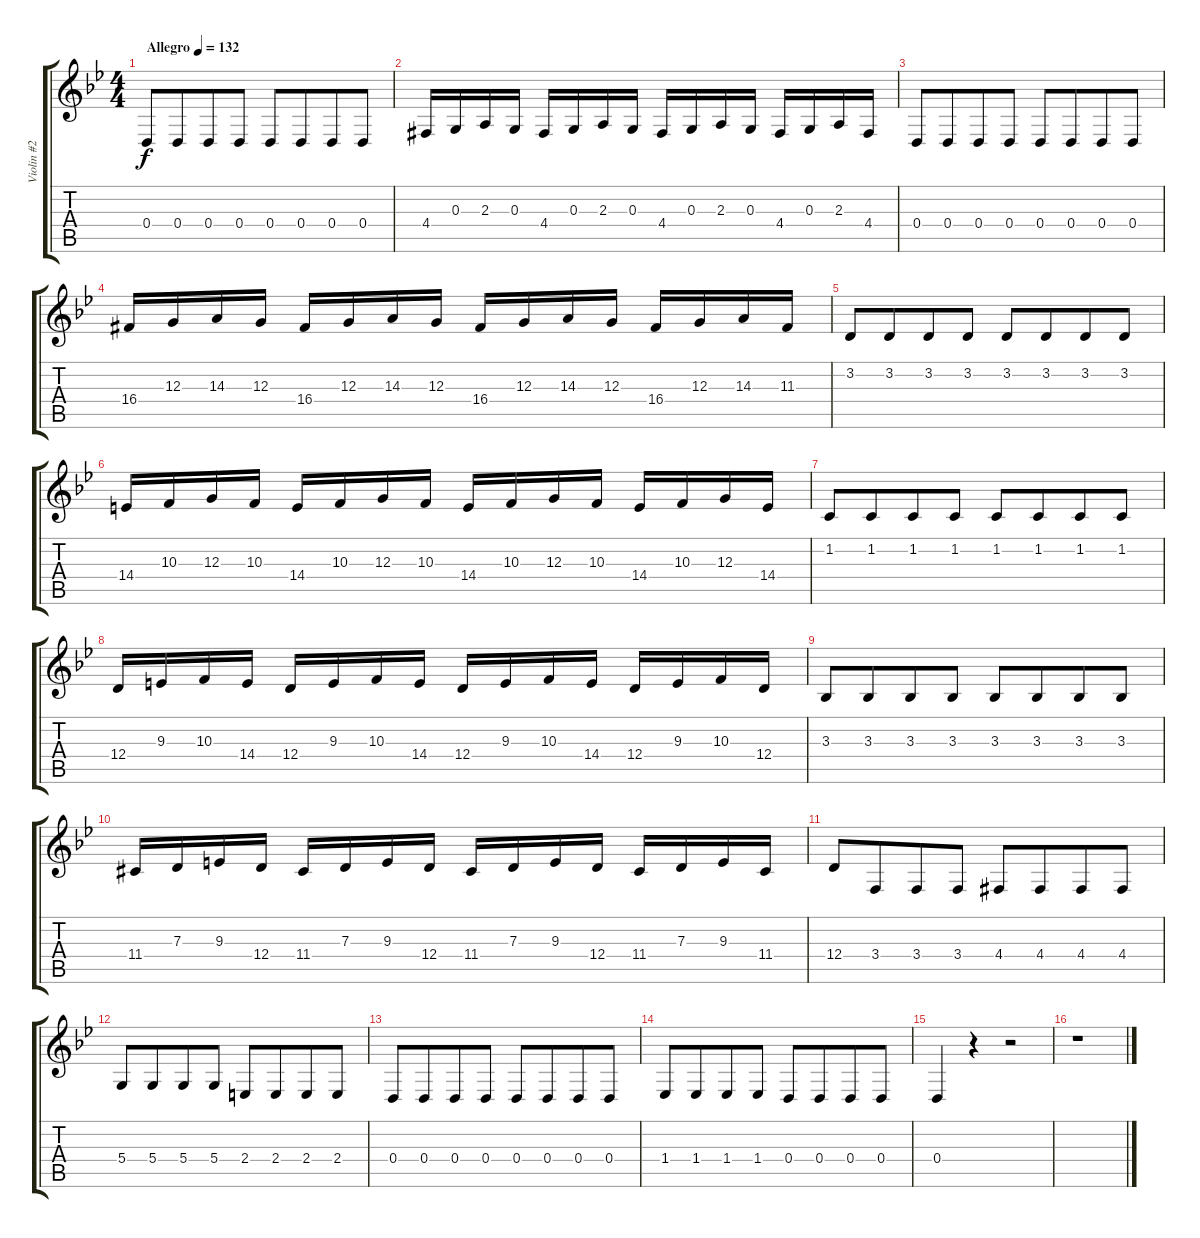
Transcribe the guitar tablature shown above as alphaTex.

\track ("Violin #2" "Violin #2") {instrument stringensemble1}
\staff {score tabs}
\tuning (E4 B3 G3 D3 A2 E2) {hide}
\ts (4 4)
\tempo (132 "Allegro")
\clef g2
\ks gminor
0.4.8{dy f instrument stringensemble1} 0.4.8{beam merge} 0.4.8 0.4.8{beam split} 0.4.8 0.4.8{beam merge} 0.4.8 0.4.8 |
4.4{acc #}.16 0.3.16 2.3.16 0.3.16 4.4{acc #}.16 0.3.16 2.3.16 0.3.16 4.4{acc #}.16 0.3.16 2.3.16 0.3.16 4.4{acc #}.16 0.3.16 2.3.16 4.4{acc #}.16 |
0.4.8 0.4.8{beam merge} 0.4.8 0.4.8{beam split} 0.4.8 0.4.8{beam merge} 0.4.8 0.4.8 |
16.4{acc #}.16 12.3.16 14.3.16 12.3.16 16.4{acc #}.16 12.3.16 14.3.16 12.3.16 16.4{acc #}.16 12.3.16 14.3.16 12.3.16 16.4{acc #}.16 12.3.16 14.3.16 11.3{acc #}.16 |
3.2.8 3.2.8{beam merge} 3.2.8 3.2.8 3.2.8 3.2.8{beam merge} 3.2.8 3.2.8 |
14.4.16 10.3.16 12.3.16 10.3.16 14.4.16 10.3.16 12.3.16 10.3.16 14.4.16 10.3.16 12.3.16 10.3.16 14.4.16 10.3.16 12.3.16 14.4.16 |
1.2.8 1.2.8{beam merge} 1.2.8 1.2.8 1.2.8 1.2.8{beam merge} 1.2.8 1.2.8 |
12.4.16 9.3.16 10.3.16 14.4.16 12.4.16 9.3.16 10.3.16 14.4.16 12.4.16 9.3.16 10.3.16 14.4.16 12.4.16 9.3.16 10.3.16 12.4.16 |
3.3.8 3.3.8{beam merge} 3.3.8 3.3.8 3.3.8 3.3.8{beam merge} 3.3.8 3.3.8 |
11.4{acc #}.16 7.3.16 9.3.16 12.4.16 11.4{acc #}.16 7.3.16 9.3.16 12.4.16 11.4{acc #}.16 7.3.16 9.3.16 12.4.16 11.4{acc #}.16 7.3.16 9.3.16 11.4{acc #}.16 |
12.4.8 3.4.8{beam merge} 3.4.8 3.4.8 4.4{acc #}.8 4.4{acc #}.8{beam merge} 4.4{acc #}.8 4.4{acc #}.8 |
5.4.8 5.4.8{beam merge} 5.4.8 5.4.8 2.4.8 2.4.8{beam merge} 2.4.8 2.4.8 |
0.4.8 0.4.8{beam merge} 0.4.8 0.4.8 0.4.8 0.4.8{beam merge} 0.4.8 0.4.8 |
1.4.8 1.4.8{beam merge} 1.4.8 1.4.8 0.4.8 0.4.8{beam merge} 0.4.8 0.4.8 |
0.4.4 r.4 r.2 |
r.1
